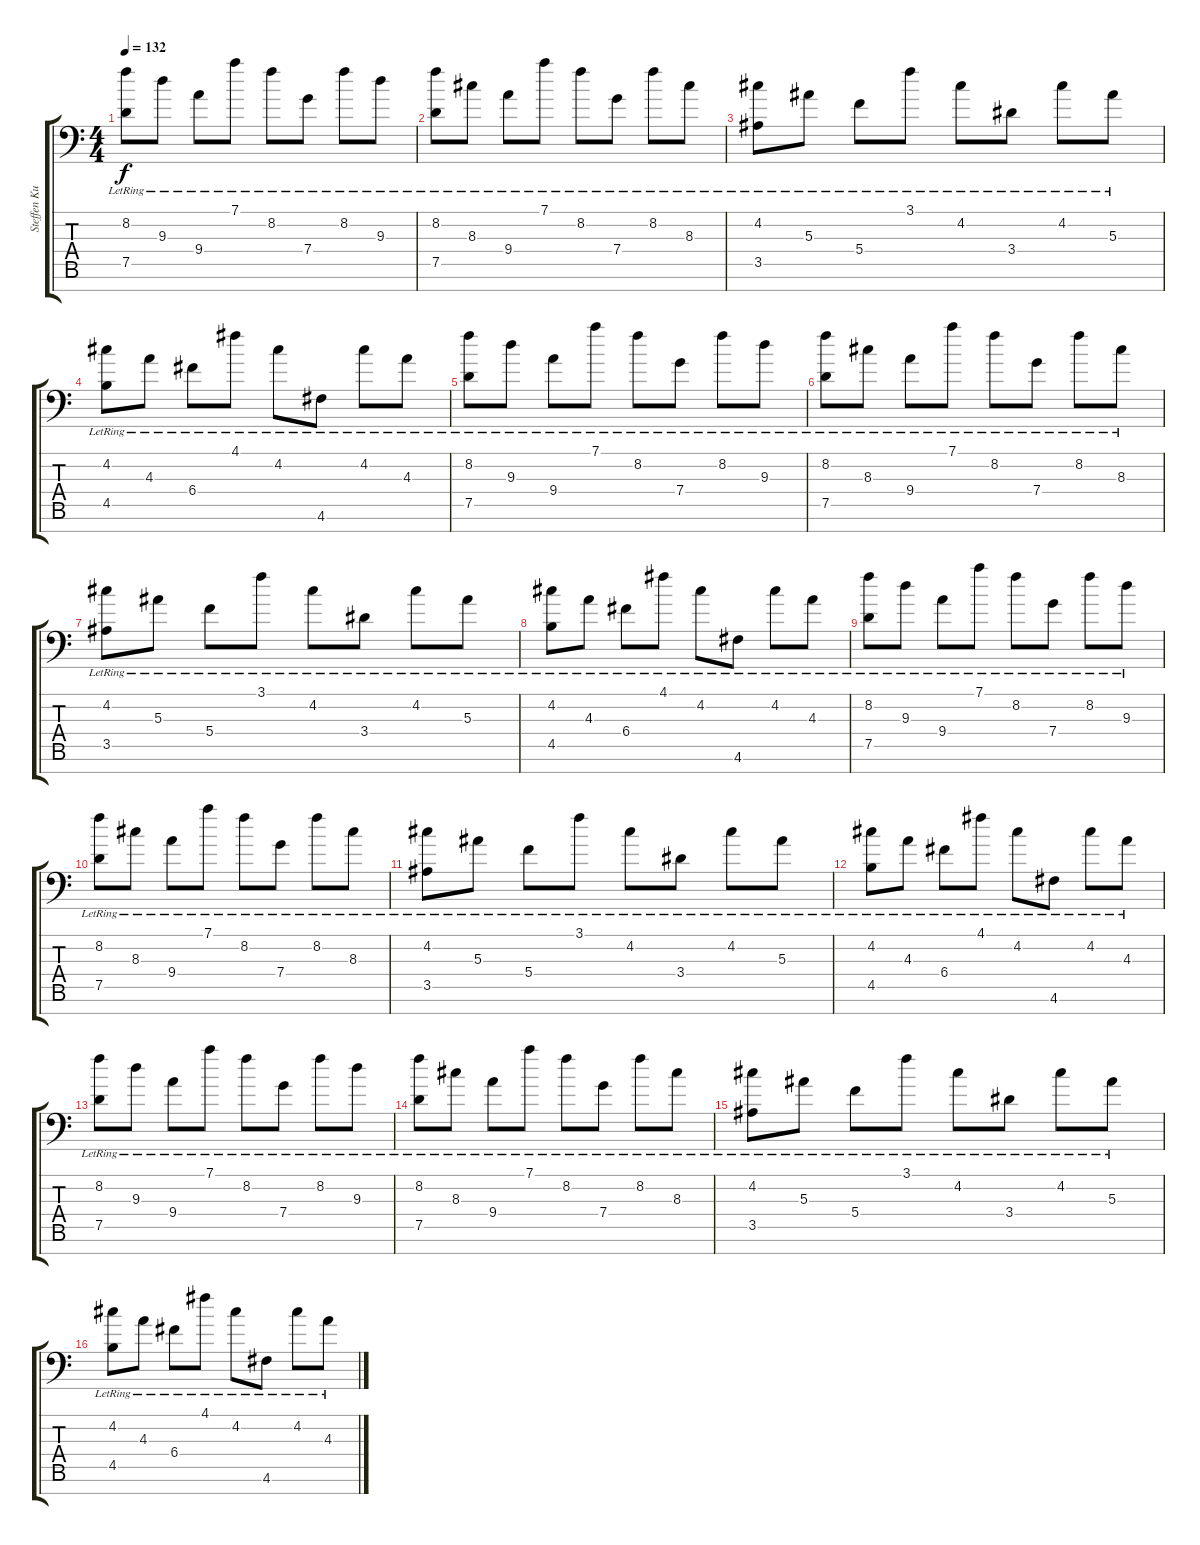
\track ("Steffen Kummerer" "Steffen Ku") {instrument distortionguitar}
\staff {score tabs}
\tuning (D4 A3 F3 C3 G2 D2 A1) {hide}
\ts (4 4)
\tempo 132
\clef f4
\ks c
(8.2{lr} 7.5{lr}).8{dy f} 9.3{lr}.8 9.4{lr}.8 7.1{lr}.8 8.2{lr}.8 7.4{lr}.8 8.2{lr}.8 9.3{lr}.8 |
(8.2{lr} 7.5{lr}).8 8.3{lr}.8 9.4{lr}.8 7.1{lr}.8 8.2{lr}.8 7.4{lr}.8 8.2{lr}.8 8.3{lr}.8 |
(4.2{lr} 3.5{lr}).8 5.3{lr}.8 5.4{lr}.8 3.1{lr}.8 4.2{lr}.8 3.4{lr}.8 4.2{lr}.8 5.3{lr}.8 |
(4.2{lr} 4.5{lr}).8 4.3{lr}.8 6.4{lr}.8 4.1{lr}.8 4.2{lr}.8 4.6{lr}.8 4.2{lr}.8 4.3{lr}.8 |
(8.2{lr} 7.5{lr}).8 9.3{lr}.8 9.4{lr}.8 7.1{lr}.8 8.2{lr}.8 7.4{lr}.8 8.2{lr}.8 9.3{lr}.8 |
(8.2{lr} 7.5{lr}).8 8.3{lr}.8 9.4{lr}.8 7.1{lr}.8 8.2{lr}.8 7.4{lr}.8 8.2{lr}.8 8.3{lr}.8 |
(4.2{lr} 3.5{lr}).8 5.3{lr}.8 5.4{lr}.8 3.1{lr}.8 4.2{lr}.8 3.4{lr}.8 4.2{lr}.8 5.3{lr}.8 |
(4.2{lr} 4.5{lr}).8 4.3{lr}.8 6.4{lr}.8 4.1{lr}.8 4.2{lr}.8 4.6{lr}.8 4.2{lr}.8 4.3{lr}.8 |
(8.2{lr} 7.5{lr}).8 9.3{lr}.8 9.4{lr}.8 7.1{lr}.8 8.2{lr}.8 7.4{lr}.8 8.2{lr}.8 9.3{lr}.8 |
(8.2{lr} 7.5{lr}).8 8.3{lr}.8 9.4{lr}.8 7.1{lr}.8 8.2{lr}.8 7.4{lr}.8 8.2{lr}.8 8.3{lr}.8 |
(4.2{lr} 3.5{lr}).8 5.3{lr}.8 5.4{lr}.8 3.1{lr}.8 4.2{lr}.8 3.4{lr}.8 4.2{lr}.8 5.3{lr}.8 |
(4.2{lr} 4.5{lr}).8 4.3{lr}.8 6.4{lr}.8 4.1{lr}.8 4.2{lr}.8 4.6{lr}.8 4.2{lr}.8 4.3{lr}.8 |
(8.2{lr} 7.5{lr}).8 9.3{lr}.8 9.4{lr}.8 7.1{lr}.8 8.2{lr}.8 7.4{lr}.8 8.2{lr}.8 9.3{lr}.8 |
(8.2{lr} 7.5{lr}).8 8.3{lr}.8 9.4{lr}.8 7.1{lr}.8 8.2{lr}.8 7.4{lr}.8 8.2{lr}.8 8.3{lr}.8 |
(4.2{lr} 3.5{lr}).8 5.3{lr}.8 5.4{lr}.8 3.1{lr}.8 4.2{lr}.8 3.4{lr}.8 4.2{lr}.8 5.3{lr}.8 |
(4.2{lr} 4.5{lr}).8 4.3{lr}.8 6.4{lr}.8 4.1{lr}.8 4.2{lr}.8 4.6{lr}.8 4.2{lr}.8 4.3{lr}.8
